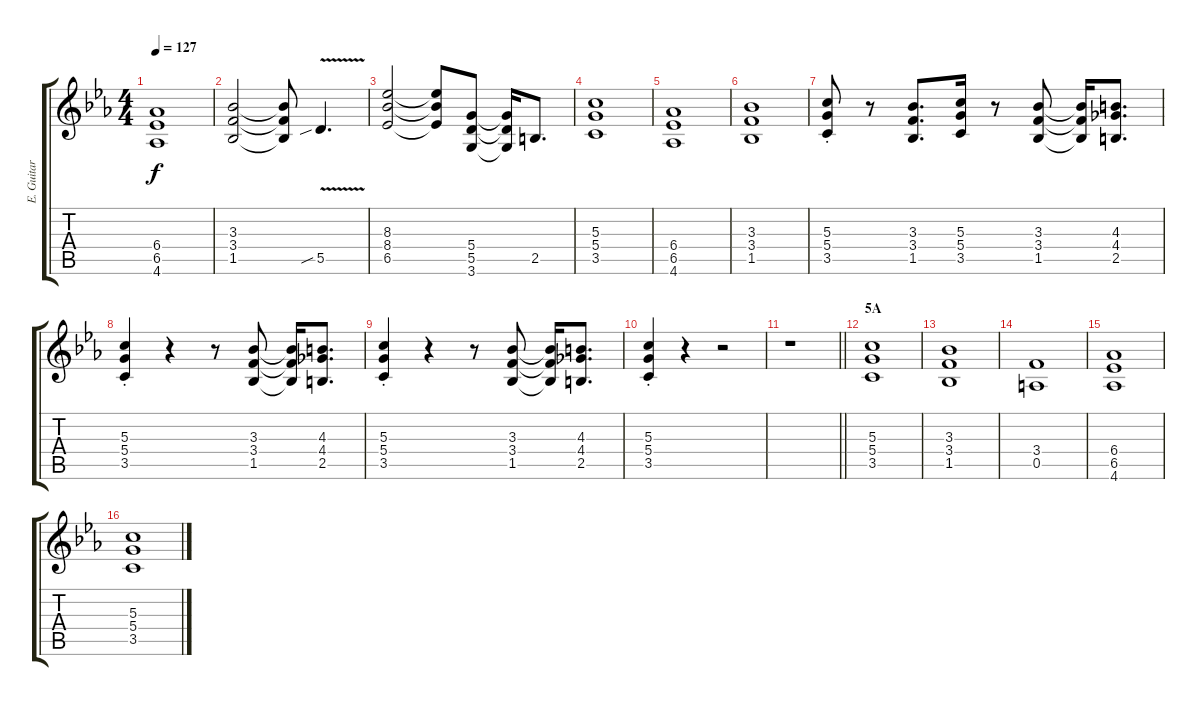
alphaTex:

\track ("E. Guitar III" "E. Guitar ") {instrument overdrivenguitar}
\staff {score tabs}
\tuning (E4 B3 G3 D3 A2 E2) {hide}
\ts (4 4)
\tempo 127
\clef g2
\ks eb
(6.4 6.5 4.6).1{dy f} |
(3.3 3.4 1.5).2 (3.3{t} 3.4{t} 1.5{t}).8 5.5{v sib}.4{d} |
(8.3 8.4 6.5).2 (8.3{t} 8.4{t} 6.5{t}).8 (5.4 5.5 3.6).8 (5.4{t} 5.5{t} 3.6{t}).16 2.5.8{d} |
(5.3 5.4 3.5).1 |
(6.4 6.5 4.6).1 |
(3.3 3.4 1.5).1 |
(5.3{st} 5.4{st} 3.5{st}).8 r.8 (3.3 3.4 1.5).8{d} (5.3 5.4 3.5).16 r.8 (3.3 3.4 1.5).8 (3.3{t} 3.4{t} 1.5{t}).16 (4.3 4.4 2.5).8{d} |
(5.3{st} 5.4{st} 3.5{st}).4 r.4 r.8 (3.3 3.4 1.5).8 (3.3{t} 3.4{t} 1.5{t}).16 (4.3 4.4 2.5).8{d} |
(5.3{st} 5.4{st} 3.5{st}).4 r.4 r.8 (3.3 3.4 1.5).8 (3.3{t} 3.4{t} 1.5{t}).16 (4.3 4.4 2.5).8{d} |
(5.3{st} 5.4{st} 3.5{st}).4 r.4 r.2 |
\barLineRight lightlight
r.1 |
\section ("" "5A")
(5.3 5.4 3.5).1 |
(3.3 3.4 1.5).1 |
(3.4 0.5).1 |
(6.4 6.5 4.6).1 |
(5.3 5.4 3.5).1
